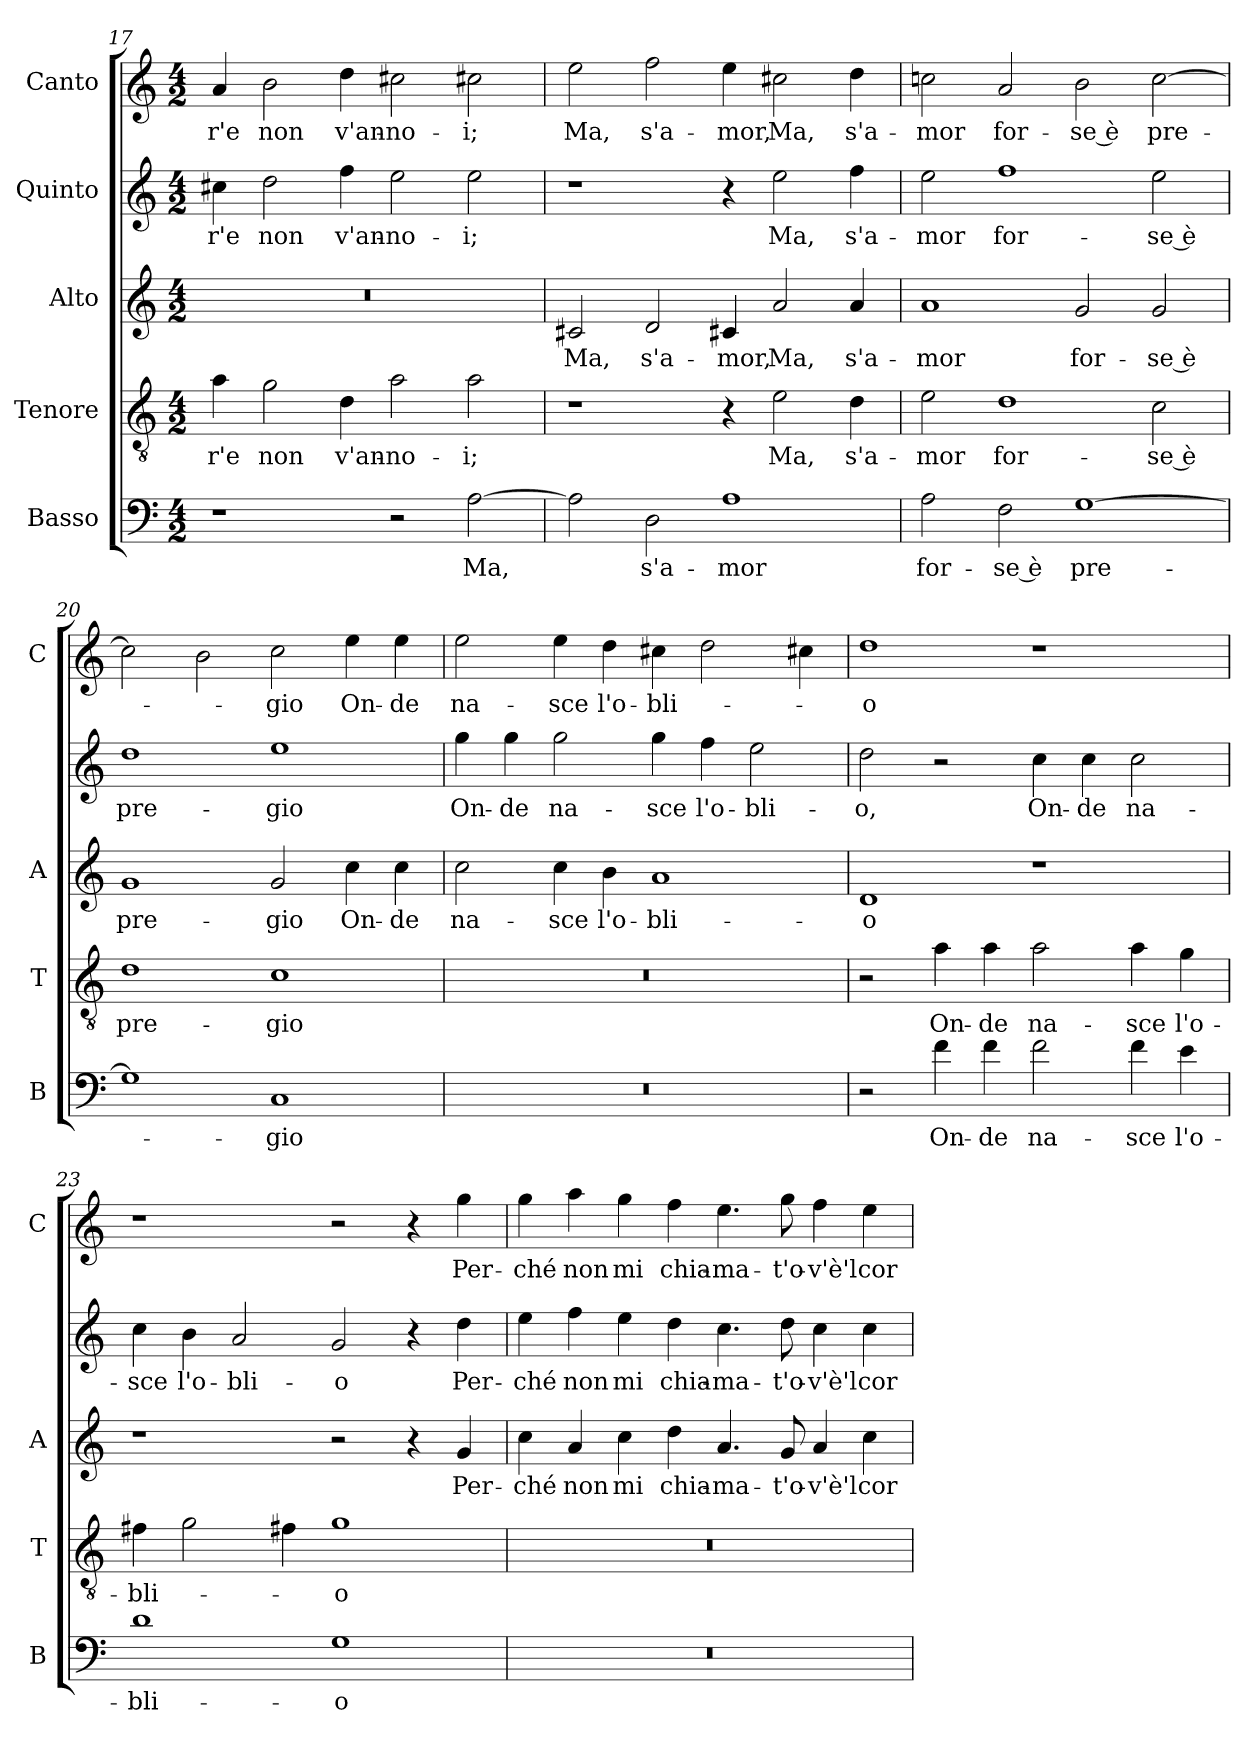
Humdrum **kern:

**kern	**text	**kern	**text	**kern	**text	**kern	**text	**kern	**text
*part5	*part5	*part4	*part4	*part3	*part3	*part2	*part2	*part1	*part1
*staff5	*staff5	*staff4	*staff4	*staff3	*staff3	*staff2	*staff2	*staff1	*staff1
*I"Basso	*	*I"Tenore	*	*I"Alto	*	*I"Quinto	*	*I"Canto	*
*I'B	*	*I'T	*	*I'A	*	*	*	*I'C	*
*clefF4	*	*clefGv2	*	*clefG2	*	*clefG2	*	*clefG2	*
*k[]	*	*k[]	*	*k[]	*	*k[]	*	*k[]	*
*C:	*	*C:	*	*C:	*	*C:	*	*C:	*
*M4/2	*	*M4/2	*	*M4/2	*	*M4/2	*	*M4/2	*
=17	=17	=17	=17	=17	=17	=17	=17	=17	=17
1r	.	4a	-r'e	0r	.	4cc#X	-r'e	4a	-r'e
.	.	2g	non	.	.	2dd	non	2b	non
.	.	4d	v'an-	.	.	4ff	v'an-	4dd	v'an-
2r	.	2a	-no-	.	.	2ee	-no-	2cc#X	-no-
[2A	Ma,	2a	-i;	.	.	2ee	-i;	2cc#X	-i;
=18	=18	=18	=18	=18	=18	=18	=18	=18	=18
2A]	.	1r	.	2c#X	Ma,	1r	.	2ee	Ma,
2D	s'a-	.	.	2d	s'a-	.	.	2ff	s'a-
1A	-mor	4r	.	4c#X	-mor,	4r	.	4ee	-mor,
.	.	2e	Ma,	2a	Ma,	2ee	Ma,	2cc#X	Ma,
.	.	4d	s'a-	4a	s'a-	4ff	s'a-	4dd	s'a-
=19	=19	=19	=19	=19	=19	=19	=19	=19	=19
2A	for-	2e	-mor	1a	-mor	2ee	-mor	2ccn	-mor
2F	-se è	1d	for-	.	.	1ff	for-	2a	for-
[1G	pre-	.	.	2g	for-	.	.	2b	-se è
.	.	2c	-se è	2g	-se è	2ee	-se è	[2cc	pre-
=20	=20	=20	=20	=20	=20	=20	=20	=20	=20
1G]	.	1d	pre-	1g	pre-	1dd	pre-	2cc]	.
.	.	.	.	.	.	.	.	2b	.
1C	-gio	1c	-gio	2g	-gio	1ee	-gio	2cc	-gio
.	.	.	.	4cc	On-	.	.	4ee	On-
.	.	.	.	4cc	-de	.	.	4ee	-de
=21	=21	=21	=21	=21	=21	=21	=21	=21	=21
0r	.	0r	.	2cc	na-	4gg	On-	2ee	na-
.	.	.	.	.	.	4gg	-de	.	.
.	.	.	.	4cc	-sce	2gg	na-	4ee	-sce
.	.	.	.	4b	l'o-	.	.	4dd	l'o-
.	.	.	.	1a	-bli-	4gg	-sce	4cc#X	-bli-
.	.	.	.	.	.	4ff	l'o-	2dd	.
.	.	.	.	.	.	2ee	-bli-	.	.
.	.	.	.	.	.	.	.	4cc#X	.
=22	=22	=22	=22	=22	=22	=22	=22	=22	=22
2r	.	2r	.	1d	-o	2dd	-o,	1dd	-o
4f	On-	4a	On-	.	.	2r	.	.	.
4f	-de	4a	-de	.	.	.	.	.	.
2f	na-	2a	na-	1r	.	4cc	On-	1r	.
.	.	.	.	.	.	4cc	-de	.	.
4f	-sce	4a	-sce	.	.	2cc	na-	.	.
4e	l'o-	4g	l'o-	.	.	.	.	.	.
=23	=23	=23	=23	=23	=23	=23	=23	=23	=23
1d	-bli-	4f#X	-bli-	1r	.	4cc	-sce	1r	.
.	.	2g	.	.	.	4b	l'o-	.	.
.	.	.	.	.	.	2a	-bli-	.	.
.	.	4f#X	.	.	.	.	.	.	.
1G	-o	1g	-o	2r	.	2g	-o	2r	.
.	.	.	.	4r	.	4r	.	4r	.
.	.	.	.	4g	Per-	4dd	Per-	4gg	Per-
=24	=24	=24	=24	=24	=24	=24	=24	=24	=24
0r	.	0r	.	4cc	-ché	4ee	-ché	4gg	-ché
.	.	.	.	4a	non	4ff	non	4aa	non
.	.	.	.	4cc	mi	4ee	mi	4gg	mi
.	.	.	.	4dd	chia-	4dd	chia-	4ff	chia-
.	.	.	.	4.a	-ma-	4.cc	-ma-	4.ee	-ma-
.	.	.	.	8g	-t'o-	8dd	-t'o-	8gg	-t'o-
.	.	.	.	4a	-v'è'l	4cc	-v'è'l	4ff	-v'è'l
.	.	.	.	4cc	cor	4cc	cor	4ee	cor
=	=	=	=	=	=	=	=	=	=
*-	*-	*-	*-	*-	*-	*-	*-	*-	*-
